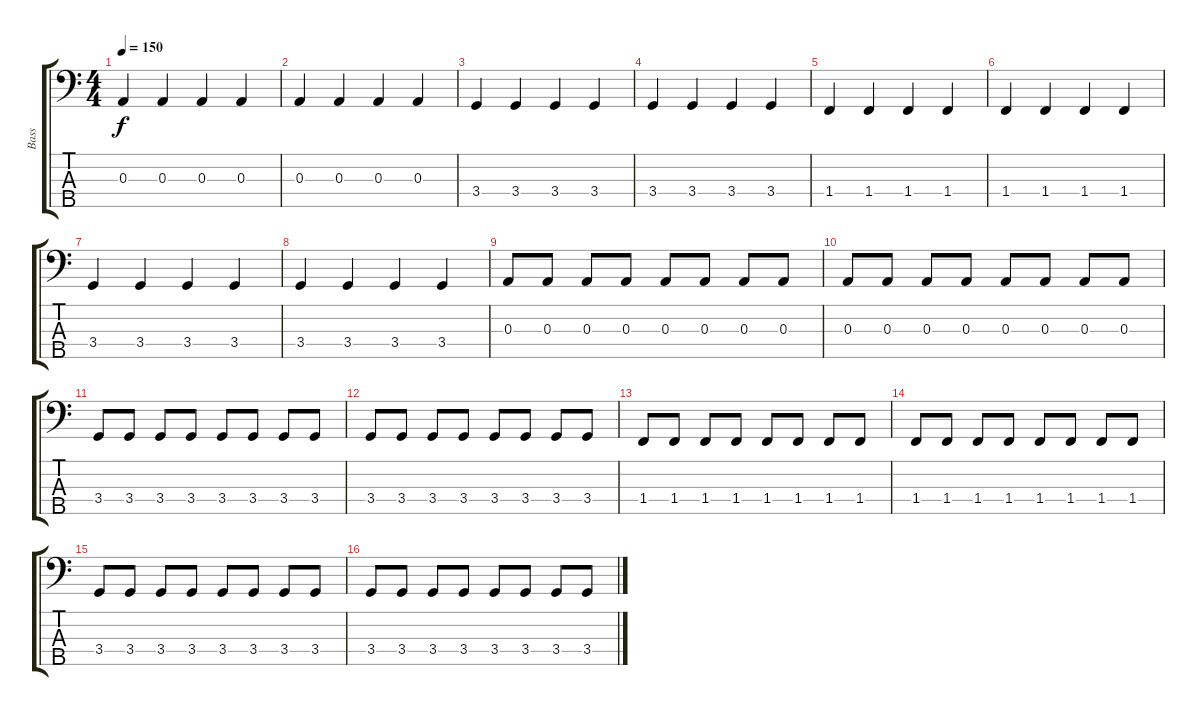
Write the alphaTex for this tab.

\track ("Bass" "Bass") {instrument electricbassfinger}
\staff {score tabs}
\tuning (G2 D2 A1 E1 B0) {hide}
\ts (4 4)
\tempo 150
\clef f4
\ks c
0.3.4{dy f} 0.3.4 0.3.4 0.3.4 |
0.3.4 0.3.4 0.3.4 0.3.4 |
3.4.4 3.4.4 3.4.4 3.4.4 |
3.4.4 3.4.4 3.4.4 3.4.4 |
1.4.4 1.4.4 1.4.4 1.4.4 |
1.4.4 1.4.4 1.4.4 1.4.4 |
3.4.4 3.4.4 3.4.4 3.4.4 |
3.4.4 3.4.4 3.4.4 3.4.4 |
0.3.8 0.3.8 0.3.8 0.3.8 0.3.8 0.3.8 0.3.8 0.3.8 |
0.3.8 0.3.8 0.3.8 0.3.8 0.3.8 0.3.8 0.3.8 0.3.8 |
3.4.8 3.4.8 3.4.8 3.4.8 3.4.8 3.4.8 3.4.8 3.4.8 |
3.4.8 3.4.8 3.4.8 3.4.8 3.4.8 3.4.8 3.4.8 3.4.8 |
1.4.8 1.4.8 1.4.8 1.4.8 1.4.8 1.4.8 1.4.8 1.4.8 |
1.4.8 1.4.8 1.4.8 1.4.8 1.4.8 1.4.8 1.4.8 1.4.8 |
3.4.8 3.4.8 3.4.8 3.4.8 3.4.8 3.4.8 3.4.8 3.4.8 |
3.4.8 3.4.8 3.4.8 3.4.8 3.4.8 3.4.8 3.4.8 3.4.8
